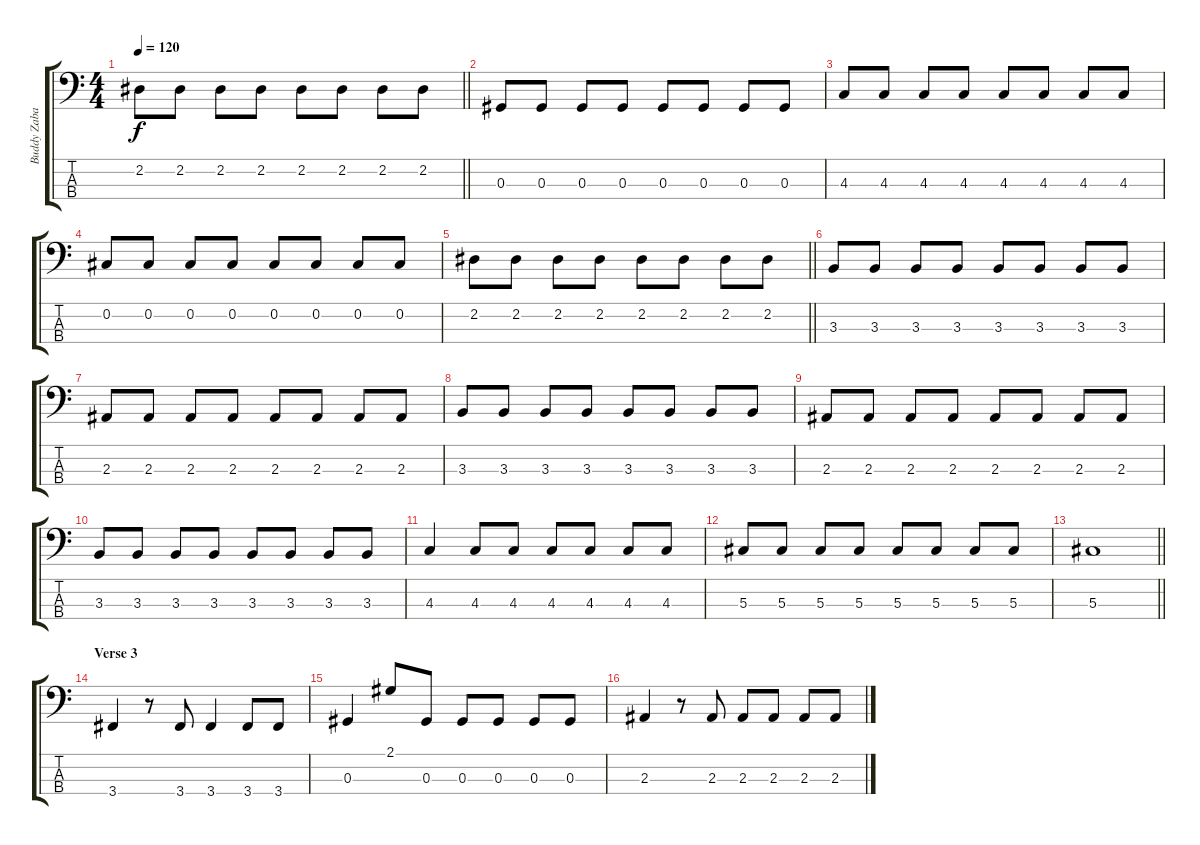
\track ("Buddy Zabala(Bass)" "Buddy Zaba") {instrument electricbassfinger}
\staff {score tabs}
\tuning (Gb2 Db2 Ab1 Eb1) {hide}
\ts (4 4)
\tempo 120
\clef f4
\barLineRight lightlight
\ks c
2.2.8{dy f} 2.2.8 2.2.8 2.2.8 2.2.8 2.2.8 2.2.8 2.2.8 |
\section ("" "")
0.3.8 0.3.8 0.3.8 0.3.8 0.3.8 0.3.8 0.3.8 0.3.8 |
4.3.8 4.3.8 4.3.8 4.3.8 4.3.8 4.3.8 4.3.8 4.3.8 |
0.2.8 0.2.8 0.2.8 0.2.8 0.2.8 0.2.8 0.2.8 0.2.8 |
\barLineRight lightlight
2.2.8 2.2.8 2.2.8 2.2.8 2.2.8 2.2.8 2.2.8 2.2.8 |
3.3.8 3.3.8 3.3.8 3.3.8 3.3.8 3.3.8 3.3.8 3.3.8 |
2.3.8 2.3.8 2.3.8 2.3.8 2.3.8 2.3.8 2.3.8 2.3.8 |
3.3.8 3.3.8 3.3.8 3.3.8 3.3.8 3.3.8 3.3.8 3.3.8 |
2.3.8 2.3.8 2.3.8 2.3.8 2.3.8 2.3.8 2.3.8 2.3.8 |
3.3.8 3.3.8 3.3.8 3.3.8 3.3.8 3.3.8 3.3.8 3.3.8 |
4.3.4 4.3.8 4.3.8 4.3.8 4.3.8 4.3.8 4.3.8 |
5.3.8 5.3.8 5.3.8 5.3.8 5.3.8 5.3.8 5.3.8 5.3.8 |
\barLineRight lightlight
5.3.1 |
\section ("" "Verse 3")
3.4.4 r.8 3.4.8 3.4.4 3.4.8 3.4.8 |
0.3.4 2.1.8 0.3.8 0.3.8 0.3.8 0.3.8 0.3.8 |
2.3.4 r.8 2.3.8 2.3.8 2.3.8 2.3.8 2.3.8
